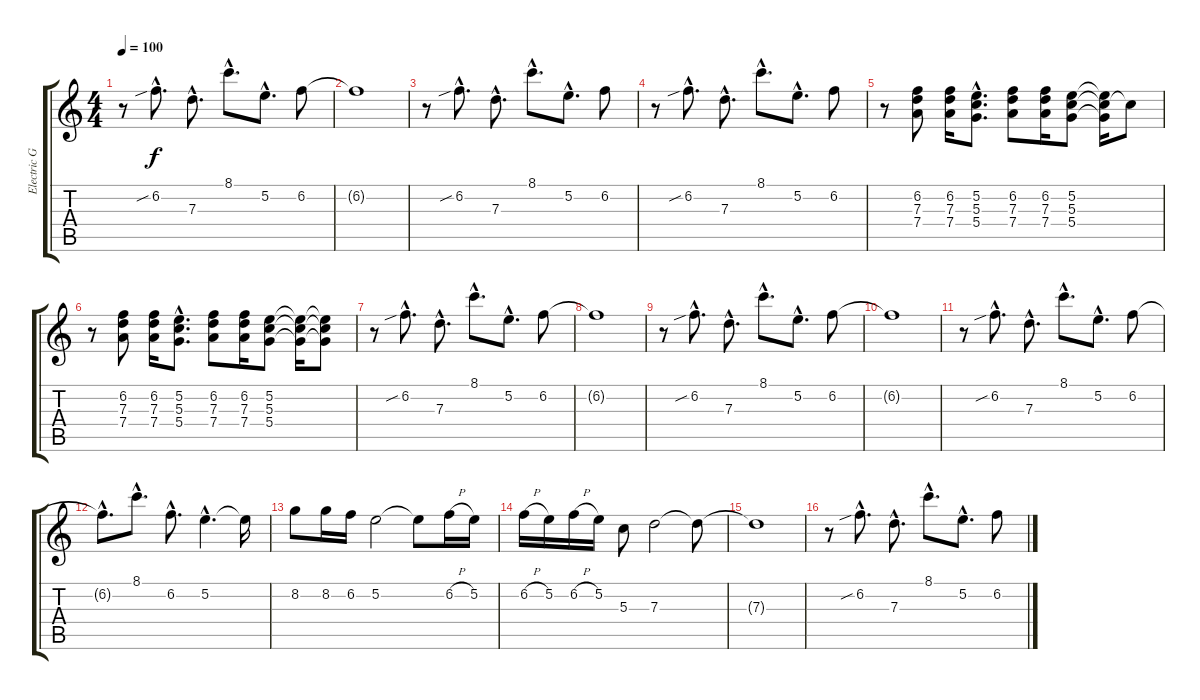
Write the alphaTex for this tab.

\track ("Electric Guitar II" "Electric G") {instrument distortionguitar}
\staff {score tabs}
\tuning (E4 B3 G3 D3 A2 E2) {hide}
\ts (4 4)
\tempo 100
\clef g2
\ks c
r.8{dy f} 6.2{sib hac}.8{d} 7.3{hac}.8{d} 8.1{hac}.8{d} 5.2{hac}.8{d} 6.2.8 |
6.2{t}.1 |
r.8 6.2{sib hac}.8{d} 7.3{hac}.8{d} 8.1{hac}.8{d} 5.2{hac}.8{d} 6.2.8 |
r.8 6.2{sib hac}.8{d} 7.3{hac}.8{d} 8.1{hac}.8{d} 5.2{hac}.8{d} 6.2.8 |
r.8 (6.2 7.3 7.4).8 (6.2 7.3 7.4).16 (5.2{hac} 5.3{hac} 5.4{hac}).8{d} (6.2 7.3 7.4).8 (6.2 7.3 7.4).16 (5.2 5.3 5.4).8 (5.2{t} 5.3{t} 5.4{t}).16 5.3{t}.8 |
r.8 (6.2 7.3 7.4).8 (6.2 7.3 7.4).16 (5.2{hac} 5.3{hac} 5.4{hac}).8{d} (6.2 7.3 7.4).8 (6.2 7.3 7.4).16 (5.2 5.3 5.4).8 (5.2{t} 5.3{t} 5.4{t}).16 (5.2{t} 5.3{t} 5.4{t}).8 |
r.8 6.2{sib hac}.8{d} 7.3{hac}.8{d} 8.1{hac}.8{d} 5.2{hac}.8{d} 6.2.8 |
6.2{t}.1 |
r.8 6.2{sib hac}.8{d} 7.3{hac}.8{d} 8.1{hac}.8{d} 5.2{hac}.8{d} 6.2.8 |
6.2{t}.1 |
r.8 6.2{sib hac}.8{d} 7.3{hac}.8{d} 8.1{hac}.8{d} 5.2{hac}.8{d} 6.2.8 |
6.2{hac t}.8{d} 8.1{hac}.8{d} 6.2{hac}.8{d} 5.2{hac}.4{d} 5.2{t}.16 |
8.2.8 8.2.16 6.2.16 5.2.2 5.2{t}.8 6.2{h}.16 5.2.16 |
6.2{h}.16 5.2.16 6.2{h}.16 5.2.16 5.3.8 7.3.2{volume 7} 7.3{t}.8 |
7.3{t}.1{volume 5} |
r.8 6.2{sib hac}.8{d volume 5} 7.3{hac}.8{d} 8.1{hac}.8{d} 5.2{hac}.8{d} 6.2.8
